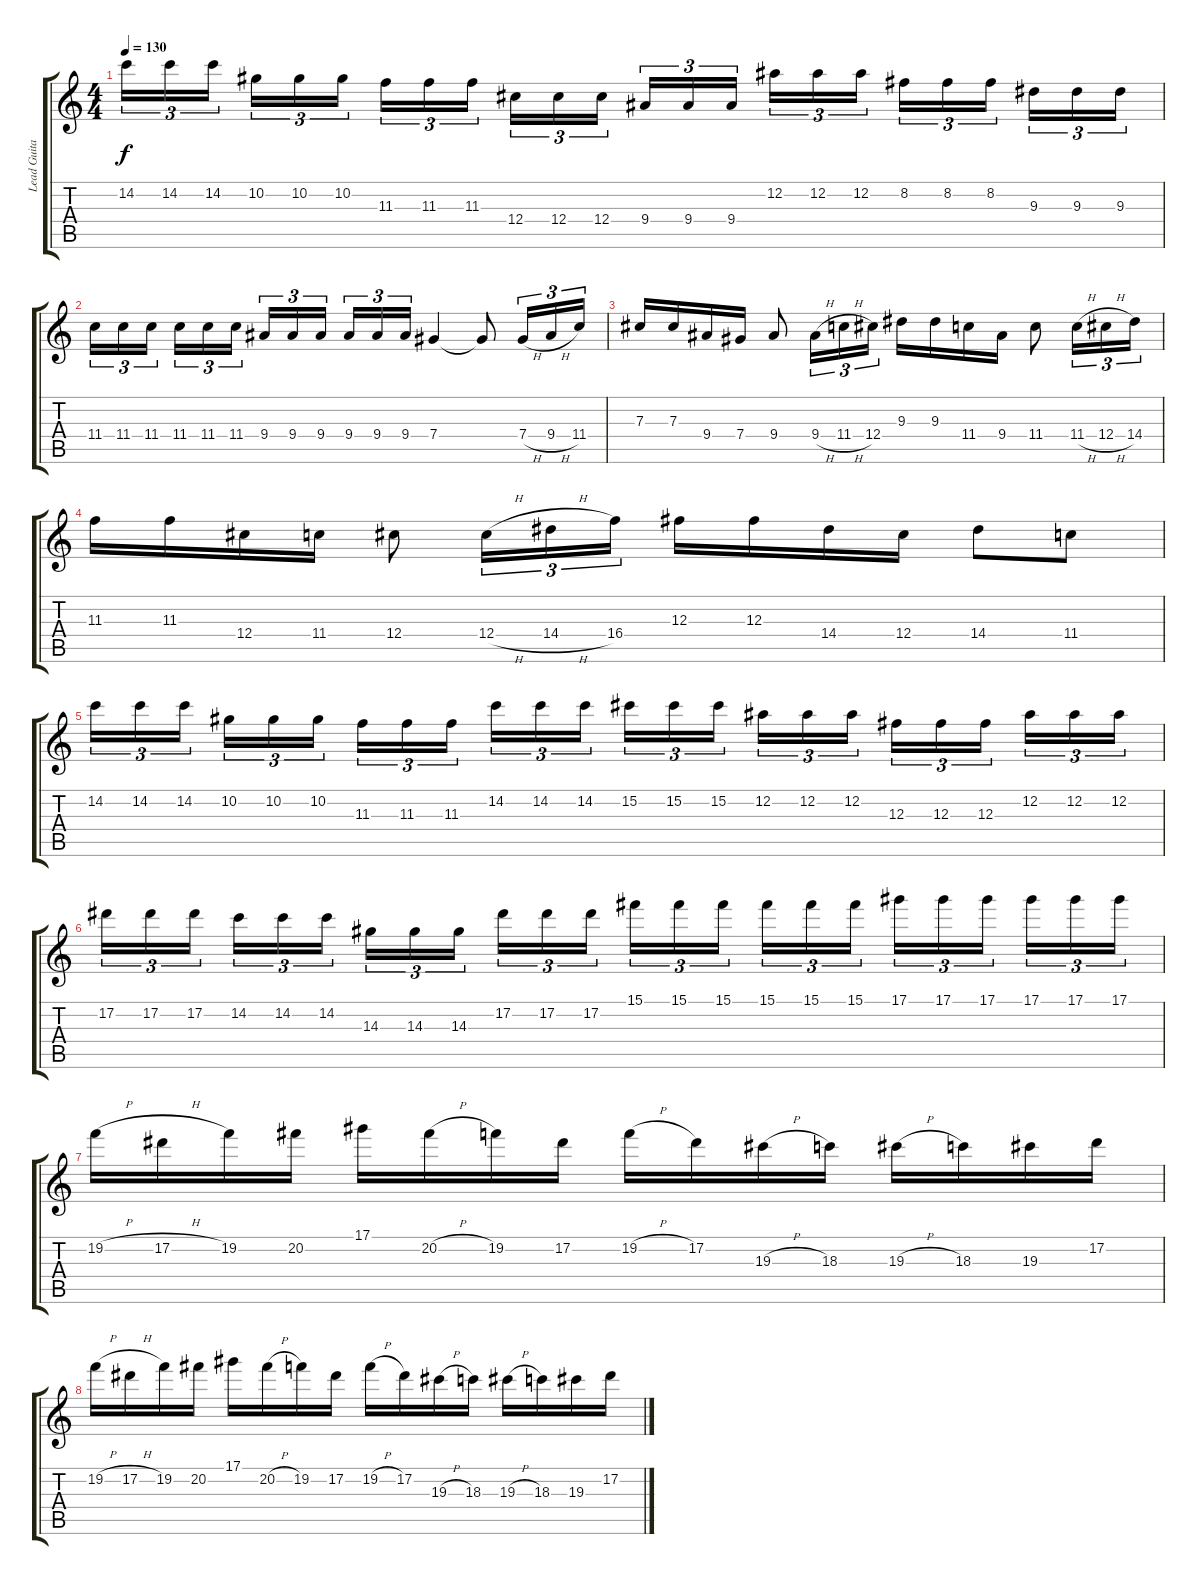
\track ("Lead Guitar I" "Lead Guita") {instrument distortionguitar}
\staff {score tabs}
\tuning (Eb4 Bb3 Gb3 Db3 Ab2 Eb2) {hide}
\ts (4 4)
\tempo 130
\clef g2
\ks c
14.2.16{tu (3 2) dy f} 14.2.16{tu (3 2)} 14.2.16{tu (3 2)} 10.2.16{tu (3 2)} 10.2.16{tu (3 2)} 10.2.16{tu (3 2)} 11.3.16{tu (3 2)} 11.3.16{tu (3 2)} 11.3.16{tu (3 2)} 12.4.16{tu (3 2)} 12.4.16{tu (3 2)} 12.4.16{tu (3 2)} 9.4.16{tu (3 2)} 9.4.16{tu (3 2)} 9.4.16{tu (3 2)} 12.2.16{tu (3 2)} 12.2.16{tu (3 2)} 12.2.16{tu (3 2)} 8.2.16{tu (3 2)} 8.2.16{tu (3 2)} 8.2.16{tu (3 2)} 9.3.16{tu (3 2)} 9.3.16{tu (3 2)} 9.3.16{tu (3 2)} |
11.4.16{tu (3 2)} 11.4.16{tu (3 2)} 11.4.16{tu (3 2)} 11.4.16{tu (3 2)} 11.4.16{tu (3 2)} 11.4.16{tu (3 2)} 9.4.16{tu (3 2)} 9.4.16{tu (3 2)} 9.4.16{tu (3 2)} 9.4.16{tu (3 2)} 9.4.16{tu (3 2)} 9.4.16{tu (3 2)} 7.4.4 7.4{t}.8 7.4{h}.16{tu (3 2)} 9.4{h}.16{tu (3 2)} 11.4.16{tu (3 2)} |
7.3.16 7.3.16 9.4.16 7.4.16 9.4.8 9.4{h}.16{tu (3 2)} 11.4{h}.16{tu (3 2)} 12.4.16{tu (3 2)} 9.3.16 9.3.16 11.4.16 9.4.16 11.4.8 11.4{h}.16{tu (3 2)} 12.4{h}.16{tu (3 2)} 14.4.16{tu (3 2)} |
11.3.16 11.3.16 12.4.16 11.4.16 12.4.8 12.4{h}.16{tu (3 2)} 14.4{h}.16{tu (3 2)} 16.4.16{tu (3 2)} 12.3.16 12.3.16 14.4.16 12.4.16 14.4.8 11.4.8 |
14.2.16{tu (3 2)} 14.2.16{tu (3 2)} 14.2.16{tu (3 2)} 10.2.16{tu (3 2)} 10.2.16{tu (3 2)} 10.2.16{tu (3 2)} 11.3.16{tu (3 2)} 11.3.16{tu (3 2)} 11.3.16{tu (3 2)} 14.2.16{tu (3 2)} 14.2.16{tu (3 2)} 14.2.16{tu (3 2)} 15.2.16{tu (3 2)} 15.2.16{tu (3 2)} 15.2.16{tu (3 2)} 12.2.16{tu (3 2)} 12.2.16{tu (3 2)} 12.2.16{tu (3 2)} 12.3.16{tu (3 2)} 12.3.16{tu (3 2)} 12.3.16{tu (3 2)} 12.2.16{tu (3 2)} 12.2.16{tu (3 2)} 12.2.16{tu (3 2)} |
17.2.16{tu (3 2)} 17.2.16{tu (3 2)} 17.2.16{tu (3 2)} 14.2.16{tu (3 2)} 14.2.16{tu (3 2)} 14.2.16{tu (3 2)} 14.3.16{tu (3 2)} 14.3.16{tu (3 2)} 14.3.16{tu (3 2)} 17.2.16{tu (3 2)} 17.2.16{tu (3 2)} 17.2.16{tu (3 2)} 15.1.16{tu (3 2)} 15.1.16{tu (3 2)} 15.1.16{tu (3 2)} 15.1.16{tu (3 2)} 15.1.16{tu (3 2)} 15.1.16{tu (3 2)} 17.1.16{tu (3 2)} 17.1.16{tu (3 2)} 17.1.16{tu (3 2)} 17.1.16{tu (3 2)} 17.1.16{tu (3 2)} 17.1.16{tu (3 2)} |
19.2{h}.16 17.2{h}.16 19.2.16 20.2.16 17.1.16 20.2{h}.16 19.2.16 17.2.16 19.2{h}.16 17.2.16 19.3{h}.16 18.3.16 19.3{h}.16 18.3.16 19.3.16 17.2.16 |
19.2{h}.16 17.2{h}.16 19.2.16 20.2.16 17.1.16 20.2{h}.16 19.2.16 17.2.16 19.2{h}.16 17.2.16 19.3{h}.16 18.3.16 19.3{h}.16 18.3.16 19.3.16 17.2.16
